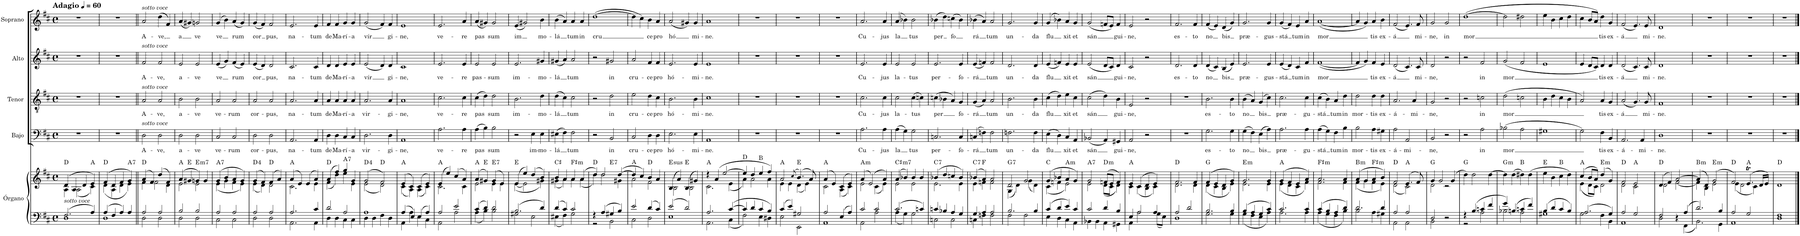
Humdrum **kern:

**kern	**kern	**harte	**kern	**text	**kern	**text	**kern	**text	**kern	**text
*part5	*part5	*part5	*part4	*part4	*part3	*part3	*part2	*part2	*part1	*part1
*staff6	*staff5	*	*staff4	*staff4	*staff3	*staff3	*staff2	*staff2	*staff1	*staff1
*I"Órgano	*	*	*I"Bajo	*	*I"Tenor	*	*I"Alto	*	*I"Soprano	*
*	*	*	*I'B.	*	*I'T.	*	*I'A.	*	*I'S.	*
*clefF4	*clefG2	*	*clefF4	*	*clefGv2	*	*clefG2	*	*clefG2	*
*k[f#c#]	*k[f#c#]	*	*k[f#c#]	*	*k[f#c#]	*	*k[f#c#]	*	*k[f#c#]	*
*M4/4	*M4/4	*	*M4/4	*	*M4/4	*	*M4/4	*	*M4/4	*
*met(c)	*met(c)	*	*met(c)	*	*met(c)	*	*met(c)	*	*met(c)	*
*MM60	*MM60	*	*MM60	*	*MM60	*	*MM60	*	*MM60	*
=1	=1	=1	=1	=1	=1	=1	=1	=1	=1	=1
*^	*^	*	*	*	*	*	*	*	*	*
!	!	!	!	!	!	!	!	!	!	!	!LO:TX:a:B:t=Adagio	!
!	!	!LO:TX:b:i:t=sotto voce	!	!	!	!	!	!	!	!	!	!
2.F#/	1D	(>4d/	4A\	D:maj	1r	.	1r	.	1r	.	1r	.
.	.	4A/	(2A\	.	.	.	.	.	.	.	.	.
.	.	4d/	.	.	.	.	.	.	.	.	.	.
4A/	.	4e/)	4c#\)	A:maj	.	.	.	.	.	.	.	.
=2	=2	=2	=2	=2	=2	=2	=2	=2	=2	=2	=2	=2
4A/	1D	(4f#/	(4d\	D:maj	1r	.	1r	.	1r	.	1r	.
4F#/	.	4d/	4A\	.	.	.	.	.	.	.	.	.
4A/	.	4f#/	4d\	.	.	.	.	.	.	.	.	.
!	!	!	!	!LO:H:kt=7	!	!	!	!	!	!	!	!
4A/	.	4g/)	4e\)	A:7	.	.	.	.	.	.	.	.
=3||	=3||	=3||	=3||	=3||	=3||	=3||	=3||	=3||	=3||	=3||	=3||	=3||
!	!	!	!	!	!	!	!	!	!	!	!LO:TX:a:i:t=sotto voce	!
!	!	!	!	!	!	!	!	!	!LO:TX:a:i:t=sotto voce	!	!	!
!	!	!	!	!	!	!	!LO:TX:a:i:t=sotto voce	!	!	!	!	!
!	!	!	!	!	!LO:TX:a:i:t=sotto voce	!	!	!	!	!	!	!
!	!	!	!	!	!	!LO:LY:b	!	!LO:LY:b	!	!LO:LY:b	!	!LO:LY:b
2A/	2D\	(4a/	4f#\	D:maj	2D\	A-	2A/	A-	2f#/	A-	2a/	A-
.	.	4f#/)	2f#\	.	.	.	.	.	.	.	.	.
!	!	!	!	!	!	!LO:LY:b	!	!LO:LY:b	!	!LO:LY:b	!	!LO:LY:b
2A/	2D\	(4dd/	.	.	2D\	-ve,	2A/	-ve,	2f#/	-ve,	(4dd\	-ve,
.	.	4f#/)	4d\	.	.	.	.	.	.	.	4f#/)	.
=4	=4	=4	=4	=4	=4	=4	=4	=4	=4	=4	=4	=4
!	!	!	!	!	!	!LO:LY:b	!	!LO:LY:b	!	!LO:LY:b	!	!LO:LY:b
2B/	2D\	(4a/	2e\	A:maj	2D\	a-	2B\	a-	2e/	a-	(4a/	a
.	.	4g#X/	.	E:maj	.	.	.	.	.	.	4g#X/)	.
!	!	!	!	!LO:H:kt=m7	!	!LO:LY:b	!	!LO:LY:b	!	!LO:LY:b	!	!LO:LY:b
2B/	2D\	4gn/)	2e\	E:min7	2D\	-ve	2B\	-ve	2e/	-ve	2gn/	ve
.	.	4g/	.	.	.	.	.	.	.	.	.	.
=5	=5	=5	=5	=5	=5	=5	=5	=5	=5	=5	=5	=5
!	!	!	!	!LO:H:kt=7	!	!LO:LY:b	!	!LO:LY:b	!	!LO:LY:b	!	!LO:LY:b
2A/	2C#\	(4g/	(4e\	A:7	2C#/	ve-	2A/	ve-	(4e/	ve	(4g/	ve
.	.	4b/	4g\	.	.	.	.	.	4g/)	.	4b\)	.
!	!	!	!	!	!	!LO:LY:b	!	!LO:LY:b	!	!LO:LY:b	!	!LO:LY:b
2A/	2C#\	4a/	4f#\	.	2C#/	-rum	2A/	-rum	(4f#/	rum	(4a/	rum
.	.	4g/)	4e\)	.	.	.	.	.	4e/)	.	4g/)	.
=6	=6	=6	=6	=6	=6	=6	=6	=6	=6	=6	=6	=6
!	!	!	!	!	!	!LO:LY:b	!	!LO:LY:b	!	!LO:LY:b	!	!LO:LY:b
2A/	2D\	(4g/	(4e\	D:maj(4)	2D\	cor-	2A/	cor-	(4e/	cor	(4g/	cor
.	.	4f#/)	4d\)	.	.	.	.	.	4d/)	.	4f#/)	.
!	!	!	!	!	!	!LO:LY:b	!	!LO:LY:b	!	!LO:LY:b	!	!LO:LY:b
2A/	2D\	(4f#/	2d\	D:maj	2D\	-pus,	2A/	-pus,	2d/	pus,	2f#/	pus,
.	.	4a/)	.	.	.	.	.	.	.	.	.	.
=7	=7	=7	=7	=7	=7	=7	=7	=7	=7	=7	=7	=7
!	!	!	!	!	!	!LO:LY:b	!	!LO:LY:b	!	!LO:LY:b	!	!LO:LY:b
2.A/	2.AA\	(4a/	2.c#\	A:maj	2.AA/	na-	2.A/	na-	2.c#/	na-	2.e/	na-
.	.	4e/)	.	.	.	.	.	.	.	.	.	.
.	.	(4e/	.	.	.	.	.	.	.	.	.	.
!	!	!	!	!	!	!LO:LY:b	!	!LO:LY:b	!	!LO:LY:b	!	!LO:LY:b
4c#/	4AA\	4a/)	4e\	.	4AA/	-tum	4A/	-tum	4c#/	-tum	4e/	-tum
=8	=8	=8	=8	=8	=8	=8	=8	=8	=8	=8	=8	=8
!	!	!	!	!	!	!LO:LY:b	!	!LO:LY:b	!	!LO:LY:b	!	!LO:LY:b
2d/	4D\	(4a/	(4f#\	D:maj	4D\	de	4A/	de	4d/	de	4f#/	de
!	!	!	!	!	!	!LO:LY:b	!	!LO:LY:b	!	!LO:LY:b	!	!LO:LY:b
.	4D\	4ff#/)	4dd\)	.	4D\	Ma-	4A/	Ma-	4d/	Ma-	4f#/	Ma-
!	!	!	!	!LO:H:kt=7	!	!LO:LY:b	!	!LO:LY:b	!	!LO:LY:b	!	!LO:LY:b
2A/	4C#\	4gg/	4ee\	A:7	4C#/	-rí-	4A/	-rí-	4e/	-rí-	4g/	-rí-
!	!	!	!	!	!	!LO:LY:b	!	!LO:LY:b	!	!LO:LY:b	!	!LO:LY:b
.	4C#\	4g/	4e\	.	4C#/	-a	4A/	-a	4e/	-a	4g/	-a
=9	=9	=9	=9	=9	=9	=9	=9	=9	=9	=9	=9	=9
!	!	!	!	!	!	!LO:LY:b	!	!LO:LY:b	!	!LO:LY:b	!	!LO:LY:b
1A	4D\	(2g/	(2e\	D:maj(4)	2.D\	vir-	2.A/	vir-	(2e/	vír	(2g/	vír
.	4D\	.	.	.	.	.	.	.	.	.	.	.
.	4F#\	2f#/)	2d\)	D:maj	.	.	.	.	4d/)	.	4f#/)	.
!	!	!	!	!	!	!LO:LY:b	!	!LO:LY:b	!	!LO:LY:b	!	!LO:LY:b
.	4D\	.	.	.	4D\	-gi-	4A/	-gi-	4d/	gi-	4f#/	gi-
=10	=10	=10	=10	=10	=10	=10	=10	=10	=10	=10	=10	=10
!	!	!	!	!	!	!LO:LY:b	!	!LO:LY:b	!	!LO:LY:b	!	!LO:LY:b
4A/	4AA\	(4e/	(4c#\	A:maj	1AA	-ne,	1A	-ne,	1c#	-ne,	1e	-ne,
4E/	4A\	4c#/)	4A\)	.	.	.	.	.	.	.	.	.
4E/	4E\	(4c#/	(4A\	.	.	.	.	.	.	.	.	.
4A/	4C#\	4e/)	4c#\)	.	.	.	.	.	.	.	.	.
=11	=11	=11	=11	=11	=11	=11	=11	=11	=11	=11	=11	=11
!	!	!	!	!	!	!LO:LY:b	!	!LO:LY:b	!	!LO:LY:b	!	!LO:LY:b
2A/	2AA\	(4e/	2.c#\	A:maj	2.A\	ve-	2.c#\	ve-	2.e/	ve-	2.e/	ve-
.	.	4ee/)	.	.	.	.	.	.	.	.	.	.
2e/	2A\	(4cc#/	.	.	.	.	.	.	.	.	.	.
!	!	!	!	!	!	!LO:LY:b	!	!LO:LY:b	!	!LO:LY:b	!	!LO:LY:b
.	.	4a/)	4c#\	.	4A\	-re	4c#\	-re	4e/	-re	4a/	-re
=12	=12	=12	=12	=12	=12	=12	=12	=12	=12	=12	=12	=12
!	!	!	!	!	!	!LO:LY:b	!	!LO:LY:b	!	!LO:LY:b	!	!LO:LY:b
4c#/	4A\	(4a/	2e\	A:maj	(4A\	pas	(4c#\	pas	2e/	pas-	(4a/	pas
4d/	4B\	4g#X/)	.	E:maj	4B\)	.	4d\)	.	.	.	4g#X/)	.
!	!	!	!	!LO:H:kt=7	!	!LO:LY:b	!	!LO:LY:b	!	!LO:LY:b	!	!LO:LY:b
2d/	2B\	(4g#/	4e\	E:7	2B\	sum	2d\	sum	2e/	-sum	2g#/	sum
.	.	4e/)	4e\	.	.	.	.	.	.	.	.	.
=13	=13	=13	=13	=13	=13	=13	=13	=13	=13	=13	=13	=13
!	!	!	!	!	!	!	!	!LO:LY:b	!	!LO:LY:b	!	!LO:LY:b
2.B/	2G#X\	(4e/	([4e\	E:maj	2r	.	2.B\	im-	2.e/	im-	(4e/	im
.	.	4ee/)	2e\]	.	.	.	.	.	.	.	2g#X/)	.
!	!	!	!	!	!	!LO:LY:b	!	!	!	!	!	!
.	2E\	(4dd/	.	.	4E\	im-	.	.	.	.	.	.
!	!	!	!	!	!	!LO:LY:b	!	!LO:LY:b	!	!LO:LY:b	!	!LO:LY:b
4d/	.	4b/)	4g#X\)	.	4E\	-mo-	4d\	-mo-	4g#X/	-mo-	4b\	mo-
=14	=14	=14	=14	=14	=14	=14	=14	=14	=14	=14	=14	=14
!	!	!	!	!	!	!LO:LY:b	!	!LO:LY:b	!	!LO:LY:b	!	!LO:LY:b
4d/	4E#X\	4b/	(4g#X\	C#:maj	(4E#X\	-lá	(4d\	-lá	(4g#X/	-lá	(4b\	-lá
4c#/	4F#\	4a/	4a\)	.	4F#\)	.	4c#\)	.	4a/)	.	4a/)	.
!	!	!	!	!LO:H:kt=m	!	!LO:LY:b	!	!LO:LY:b	!	!LO:LY:b	!	!LO:LY:b
2c#/	2G\	4a/	4a\	F#:min	2F#\	tum	2c#\	tum	2a/	tum	4a/	tum
!	!	!	!	!	!	!	!	!	!	!	!	!LO:LY:b
.	.	(4a/	(4a\	.	.	.	.	.	.	.	4a/	in
=15	=15	=15	=15	=15	=15	=15	=15	=15	=15	=15	=15	=15
!	!	!	!	!	!	!	!	!	!	!	!	!LO:LY:b
*	*	*	*^	*	*	*	*	*	*	*	*	*
4r	2r	4dd/)	4dd\)	2ryy	D:maj	2r	.	2r	.	2r	.	([1dd	cru
4A/	.	2dd/	2dd\	.	.	.	.	.	.	.	.	.	.
!	!	!	!	!	!LO:H:kt=7	!	!LO:LY:b	!	!LO:LY:b	!	!LO:LY:b	!	!
4G#X/	2BB\	.	.	2ryy	E:7	2BB/	in	2d\	in	2g#X/	in	.	.
4B/	.	([4dd/	4g#X\	.	.	.	.	.	.	.	.	.	.
=16	=16	=16	=16	=16	=16	=16	=16	=16	=16	=16	=16	=16	=16
!	!	!	!	!	!	!	!LO:LY:b	!	!LO:LY:b	!	!LO:LY:b	!	!
*	*	*	*v	*v	*	*	*	*	*	*	*	*	*
2e/	2C#\	4dd/]	2a\	A:maj	2C#/	cru-	2e\	cru-	2a/	cru-	4dd\]	.
.	.	4cc#/)	.	.	.	.	.	.	.	.	4cc#\)	.
!	!	!	!	!	!	!LO:LY:b	!	!LO:LY:b	!	!LO:LY:b	!	!LO:LY:b
4d/	2D\	4b/	2f#\	D:maj	4D\	-ce	4d\	-ce	4f#/	-ce	4b\	ce
!	!	!	!	!	!	!LO:LY:b	!	!LO:LY:b	!	!LO:LY:b	!	!LO:LY:b
4c#/	.	4a/	.	.	4D\	pro	4c#\	pro	4f#/	pro	4a/	pro
=17	=17	=17	=17	=17	=17	=17	=17	=17	=17	=17	=17	=17
!	!	!	!	!LO:H:kt=sus	!	!LO:LY:b	!	!LO:LY:b	!	!LO:LY:b	!	!LO:LY:b
2e/	1E	(4B/	2B\	E:sus4	2.E\	hó-	2.B\	hó-	2.e/	hó-	(2a/	hó
.	.	4a/)	.	.	.	.	.	.	.	.	.	.
2d/	.	(4B/	2B\	E:maj	.	.	.	.	.	.	4g#X/)	.
!	!	!	!	!	!	!LO:LY:b	!	!LO:LY:b	!	!LO:LY:b	!	!LO:LY:b
.	.	4g#X/)	.	.	4E\	-mi-	4B\	-mi-	4e/	-mi-	4g#/	mi-
=18	=18	=18	=18	=18	=18	=18	=18	=18	=18	=18	=18	=18
!	!	!	!	!	!	!LO:LY:b	!	!LO:LY:b	!	!LO:LY:b	!	!LO:LY:b
2.A/	2.AA\	4r	2.c#\	A:maj	1AA	-ne.	1c#	-ne.	1e	-ne.	1a	-ne.
.	.	(4a/	.	.	.	.	.	.	.	.	.	.
.	.	[2ee/	.	.	.	.	.	.	.	.	.	.
[4c#/	4C#\	.	(4e\	.	.	.	.	.	.	.	.	.
=19	=19	=19	=19	=19	=19	=19	=19	=19	=19	=19	=19	=19
4c#/]	2F#\	4ee/]	4a\)	D:maj	1r	.	1r	.	1r	.	1r	.
4d/	.	4dd/	2a\	.	.	.	.	.	.	.	.	.
4c#/	4E\	4ee/	.	B:maj	.	.	.	.	.	.	.	.
4B/	4D#X\	4ff#/)	4a\	.	.	.	.	.	.	.	.	.
=20	=20	=20	=20	=20	=20	=20	=20	=20	=20	=20	=20	=20
4c#/	2E\	2a/	4e\	A:maj	1r	.	1r	.	1r	.	1r	.
4e/	.	.	4e\	.	.	.	.	.	.	.	.	.
.	.	(8qcc#/	.	.	.	.	.	.	.	.	.	.
2G#X/	2EE\	(4.b/)	(4d\	E:maj	.	.	.	.	.	.	.	.
.	.	.	4e\)	.	.	.	.	.	.	.	.	.
.	.	8a/)	.	.	.	.	.	.	.	.	.	.
=21	=21	=21	=21	=21	=21	=21	=21	=21	=21	=21	=21	=21
2A/	1AA	(4a/	2c#\	A:maj	1r	.	1r	.	1r	.	1r	.
.	.	4e/)	.	.	.	.	.	.	.	.	.	.
4E/	.	(4c#/	(4A\	.	.	.	.	.	.	.	.	.
4A/	.	4e/)	4c#\)	.	.	.	.	.	.	.	.	.
=22	=22	=22	=22	=22	=22	=22	=22	=22	=22	=22	=22	=22
!	!	!	!	!LO:H:kt=m	!	!LO:LY:b	!	!LO:LY:b	!	!LO:LY:b	!	!LO:LY:b
2c#/	2AA\	(4a/	2e\	A:min	2.A\	Cu-	2.c#\	Cu-	2.e/	Cu-	2.a/	Cu-
.	.	(2e/)	.	.	.	.	.	.	.	.	.	.
2c#/	2A\	.	(4c#\	.	.	.	.	.	.	.	.	.
!	!	!	!	!	!	!LO:LY:b	!	!LO:LY:b	!	!LO:LY:b	!	!LO:LY:b
.	.	4a/)	4e\)	.	4A\	-jus	4c#\	-jus	4e/	-jus	4a/	-jus
=23	=23	=23	=23	=23	=23	=23	=23	=23	=23	=23	=23	=23
!	!	!	!	!LO:H:kt=m7	!	!LO:LY:b	!	!LO:LY:b	!	!LO:LY:b	!	!LO:LY:b
2.c#/	4A\	(4a/	2e\	C#:min7	(4A\	la	2c#\	la-	2e/	la-	(4a/	la
.	4G\	4b-X/)	.	.	4G\)	.	.	.	.	.	4b-X\)	.
!	!	!	!	!	!	!LO:LY:b	!	!LO:LY:b	!	!LO:LY:b	!	!LO:LY:b
.	2G\	4b-/	2e\	.	2G\	tus	(4c#\	-tus	2e/	-tus	2b-\	tus
4cn/	.	4b-/	.	.	.	.	4cn\)	.	.	.	.	.
=24	=24	=24	=24	=24	=24	=24	=24	=24	=24	=24	=24	=24
!	!	!	!	!LO:H:kt=7	!	!LO:LY:b	!	!LO:LY:b	!	!LO:LY:b	!	!LO:LY:b
4cn/	2Cn\	(4b-X/	2.e\	C:7	2.Cn/	per-	(4cn\	per	2.e/	per-	(4b-X\	per
4B-X/	.	4dd/	.	.	.	.	4B-X\	.	.	.	4dd\)	.
!	!	!	!	!	!	!	!	!	!	!	!	!LO:LY:b
4A/	2C\	4ccn/	.	.	.	.	4A/)	.	.	.	(4ccn\	fo
!	!	!	!	!	!	!LO:LY:b	!	!LO:LY:b	!	!LO:LY:b	!	!
4G/	.	4b-/)	4e\	.	4C/	-fo-	4G/	fo-	4e/	-fo-	4b-\)	.
=25	=25	=25	=25	=25	=25	=25	=25	=25	=25	=25	=25	=25
!	!	!	!	!LO:H:kt=7	!	!LO:LY:b	!	!LO:LY:b	!	!LO:LY:b	!	!LO:LY:b
4G/	4Cn\	(4b-X/	4e\	C:7	(4Cn/	-rá	(4G/	-rá	(4e/	-rá	(4b-X\	rá
4A/	4Fn\	4a/)	4fn\	F:maj	4Fn\)	.	4A/)	.	4fn/)	.	4a/)	.
!	!	!	!	!	!	!LO:LY:b	!	!LO:LY:b	!	!LO:LY:b	!	!LO:LY:b
2A/	2F\	2a/	2f\	.	2F\	tum	2A/	tum	2f/	tum	2a/	tum
=26	=26	=26	=26	=26	=26	=26	=26	=26	=26	=26	=26	=26
!	!	!	!	!LO:H:kt=7	!	!LO:LY:b	!	!LO:LY:b	!	!LO:LY:b	!	!LO:LY:b
2.B/	2F#\	2d/	(4G\	G:7	2.Fn\	un-	2.B\	un-	2.d/	un-	2.g/	un-
.	.	.	4d\)	.	.	.	.	.	.	.	.	.
.	2F#\	2g/	(4g\	.	.	.	.	.	.	.	.	.
!	!	!	!	!	!	!LO:LY:b	!	!LO:LY:b	!	!LO:LY:b	!	!LO:LY:b
4B/	.	.	4d\)	.	4F\	-da	4B\	-da	4d/	-da	4g/	-da
=27	=27	=27	=27	=27	=27	=27	=27	=27	=27	=27	=27	=27
!	!	!	!	!	!	!LO:LY:b	!	!LO:LY:b	!	!LO:LY:b	!	!LO:LY:b
4c#/	4E\	(4g/	(4c#\	C:maj	(4E\	flu	(4c#\	flu	(4e/	flu	(4g/	flu
4d/	4D\	4b-X/	4fn\	.	4D\)	.	4d\)	.	4fn/)	.	4b-X\)	.
!	!	!	!	!LO:H:kt=m	!	!LO:LY:b	!	!LO:LY:b	!	!LO:LY:b	!	!LO:LY:b
4e/	4C#\	4a/	2e\)	A:min	4C#/	xit	4e\	xit	4e/	xit	4a/	xit
!	!	!	!	!	!	!LO:LY:b	!	!LO:LY:b	!	!LO:LY:b	!	!LO:LY:b
4c#/	4AA\	4g/)	.	.	4AA/	et	4c#\	et	4e/	et	4g/	et
=28	=28	=28	=28	=28	=28	=28	=28	=28	=28	=28	=28	=28
!	!	!	!	!LO:H:kt=7	!	!LO:LY:b	!	!LO:LY:b	!	!LO:LY:b	!	!LO:LY:b
2c#/	4BB-X\	2g/	2e\	A:7	(2BB-X/	sán	(2c#\	sán	(2e/	sán	(2g/	sán
.	4BB-\	.	.	.	.	.	.	.	.	.	.	.
!	!	!	!	!LO:H:kt=m	!	!	!	!	!	!	!	!
4d/	4AA\	(8fn/L	(8d\L	D:min	4AA/)	.	4d\)	.	8d/L	.	8fn/L	.
.	.	8e/J	8c#\J	.	.	.	.	.	8c#/J)	.	8e/J)	.
!	!	!	!	!	!	!LO:LY:b	!	!LO:LY:b	!	!LO:LY:b	!	!LO:LY:b
4B/	4GG#X\	4f/)	4d\)	.	4GG#X/	gui-	4B\	gui-	4d/	gui-	4f/	gui-
=29	=29	=29	=29	=29	=29	=29	=29	=29	=29	=29	=29	=29
!	!	!	!	!	!	!LO:LY:b	!	!LO:LY:b	!	!LO:LY:b	!	!LO:LY:b
4E/	4AA\	4e/	4c#\	A:maj	2AA/	-ne,	2E/	-ne,	2c#/	-ne,	2e/	-ne,
2A/	2A\	(4c#/	(4c#\	.	.	.	.	.	.	.	.	.
.	.	4d/	4B\	.	2r	.	2r	.	2r	.	2r	.
4A/	8G\L	4e/)	4c#\)	.	.	.	.	.	.	.	.	.
.	8E\J	.	.	.	.	.	.	.	.	.	.	.
=30	=30	=30	=30	=30	=30	=30	=30	=30	=30	=30	=30	=30
!	!	!	!	!	!	!	!	!	!	!LO:LY:b	!	!LO:LY:b
2A/	1D	2.f#/	2.d\	D:maj	1r	.	1r	.	2.d/	es-	2.f#/	es-
2d/	.	.	.	.	.	.	.	.	.	.	.	.
!	!	!	!	!	!	!	!	!	!	!LO:LY:b	!	!LO:LY:b
.	.	4f#/	4d\	.	.	.	.	.	4d/	-to	4f#/	-to
=31	=31	=31	=31	=31	=31	=31	=31	=31	=31	=31	=31	=31
!	!	!	!	!	!	!LO:LY:b	!	!LO:LY:b	!	!LO:LY:b	!	!LO:LY:b
2.B/	2.G\	(4f#/	(4d\	G:maj	2.G\	es-	2.B\	es-	(4d/	no	(4f#/	no
.	.	4e/	4c#\	.	.	.	.	.	4c#/)	.	4e/)	.
!	!	!	!	!	!	!	!	!	!	!LO:LY:b	!	!LO:LY:b
.	.	4d/	4B\	.	.	.	.	.	(4B/	bis	(4d/	bis
!	!	!	!	!	!	!LO:LY:b	!	!LO:LY:b	!	!	!	!
4B/	4G\	4g/)	4e\)	.	4G\	-to	4B\	-to	4e/)	.	4g/)	.
=32	=32	=32	=32	=32	=32	=32	=32	=32	=32	=32	=32	=32
!	!	!	!	!LO:H:kt=m	!	!LO:LY:b	!	!LO:LY:b	!	!LO:LY:b	!	!LO:LY:b
4B/	4G\	2.g/	2.e\	E:min	(4G\	no	(4B\	no	2.e/	præ-	2.g/	præ-
4A/	4F#\	.	.	.	4F#\)	.	4A/)	.	.	.	.	.
!	!	!	!	!	!	!LO:LY:b	!	!LO:LY:b	!	!	!	!
4G/	4E\	.	.	.	(4E\	bis	(4G/	bis	.	.	.	.
!	!	!	!	!	!	!	!	!	!	!LO:LY:b	!	!LO:LY:b
4c#/	4A\	4g/	4e\	.	4A\)	.	4c#\)	.	4e/	-gus-	4g/	-gus-
=33	=33	=33	=33	=33	=33	=33	=33	=33	=33	=33	=33	=33
!	!	!	!	!	!	!LO:LY:b	!	!LO:LY:b	!	!LO:LY:b	!	!LO:LY:b
2.c#/	2.A\	(4g/	(4e\	A:maj	2.A\	præ-	2.c#\	præ-	(4e/	-stá	(4g/	-stá
.	.	4f#/	4d\	.	.	.	.	.	4d/)	.	4f#/)	.
!	!	!	!	!	!	!	!	!	!	!LO:LY:b	!	!LO:LY:b
.	.	4e/	4c#\	.	.	.	.	.	4c#/	tum	4e/	tum
!	!	!	!	!	!	!LO:LY:b	!	!LO:LY:b	!	!LO:LY:b	!	!LO:LY:b
4c#/	4A\	4a/)	4f#\)	.	4A\	-gu-	4c#\	-gu-	4f#/	in	4a/	in
=34	=34	=34	=34	=34	=34	=34	=34	=34	=34	=34	=34	=34
!	!	!	!	!LO:H:kt=m	!	!LO:LY:b	!	!LO:LY:b	!	!LO:LY:b	!	!LO:LY:b
4c#/	4A\	2.a/	2.f#\	F#:min	(4A\	-stá	(4c#\	-stá	([1f#	mor	([1a	mor
4B/	4G\	.	.	.	4G\)	.	4B\)	.	.	.	.	.
!	!	!	!	!	!	!LO:LY:b	!	!LO:LY:b	!	!	!	!
4A/	4F#\	.	.	.	4F#\	tum	4A/	tum	.	.	.	.
!	!	!	!	!	!	!LO:LY:b	!	!LO:LY:b	!	!	!	!
4d/	4B\	4a/	4f#\	.	4B\	in	4d\	in	.	.	.	.
=35	=35	=35	=35	=35	=35	=35	=35	=35	=35	=35	=35	=35
!	!	!	!	!LO:H:kt=m	!	!LO:LY:b	!	!LO:LY:b	!	!	!	!
2.d/	2B\	(4a/	(4f#\	B:min	2B\	mor-	2d\	mor-	4f#/]	.	4a/]	.
.	.	4g/	4g\	.	.	.	.	.	4g/)	.	4g/)	.
!	!	!	!	!LO:H:kt=m	!	!LO:LY:b	!	!LO:LY:b	!	!LO:LY:b	!	!LO:LY:b
.	4A\	4a/	4f#\	F#:min	4A\	-tis	4d\	-tis	4f#/	tis	4a/	tis
!	!	!	!	!	!	!LO:LY:b	!	!LO:LY:b	!	!LO:LY:b	!	!LO:LY:b
4d/	4G#X\	4b/)	4e\)	.	4G#X\	ex-	4d\	ex-	4e/	ex-	4b\	ex-
=36	=36	=36	=36	=36	=36	=36	=36	=36	=36	=36	=36	=36
!	!	!	!	!	!	!LO:LY:b	!	!LO:LY:b	!	!LO:LY:b	!	!LO:LY:b
2A/	2AA\	2f#/	(2d\	D:maj	2A\	-á-	2.A/	-á-	(2d/	-á	(2f#/	-á
!	!	!	!	!	!	!LO:LY:b	!	!	!	!	!	!
2A/	2AA\	(4.e/	2c#\)	A:maj	2AA/	-mi-	.	.	4.c#/)	.	4.e/)	.
!	!	!	!	!	!	!	!	!LO:LY:b	!	!	!	!
.	.	.	.	.	.	.	4A/	-mi-	.	.	.	.
!	!	!	!	!	!	!	!	!	!	!LO:LY:b	!	!LO:LY:b
.	.	8f#/)	.	.	.	.	.	.	8c#/	mi-	8f#/	mi-
=37	=37	=37	=37	=37	=37	=37	=37	=37	=37	=37	=37	=37
!	!	!	!	!	!	!LO:LY:b	!	!LO:LY:b	!	!LO:LY:b	!	!LO:LY:b
2D/	2BB\	4g/	2d\	G:maj	2BB/	-ne,	2G/	-ne,	2d/	-ne,	2g/	-ne,
.	.	2g/	.	.	.	.	.	.	.	.	.	.
!	!	!	!	!	!	!	!	!	!	!	!	!LO:LY:b
2r	2ryy	.	2r	.	2r	.	2r	.	2r	.	2g/	in
.	.	(4g/	.	.	.	.	.	.	.	.	.	.
*	*	*v	*v	*	*	*	*	*	*	*	*	*
=38	=38	=38	=38	=38	=38	=38	=38	=38	=38	=38	=38
!	!	!	!	!	!	!	!	!	!	!	!LO:LY:b
4r	2r	4dd\)	G:maj	2r	.	2r	.	2r	.	([1dd	mor
4B/	.	2dd\	.	.	.	.	.	.	.	.	.
!	!	!	!	!	!LO:LY:b	!	!LO:LY:b	!	!LO:LY:b	!	!
4cn/	2A\	.	.	2A\	in	2cn\	in	2f#/	in	.	.
4f#/	.	[4dd\	.	.	.	.	.	.	.	.	.
=39	=39	=39	=39	=39	=39	=39	=39	=39	=39	=39	=39
!	!	!	!LO:H:kt=m	!	!LO:LY:b	!	!LO:LY:b	!	!LO:LY:b	!	!
4g/	2B-X\	4dd\]	G:min	(2B-X\	mor	(2d\	mor	(2g/	mor	2dd\]	.
4Bn/	.	(4dd\	.	.	.	.	.	.	.	.	.
4cn/	2A\	4dd#X\)	B:maj	2A\	.	2cn\	.	2f#/	.	2dd#X\	.
4f#/	.	(4dd#\	.	.	.	.	.	.	.	.	.
=40	=40	=40	=40	=40	=40	=40	=40	=40	=40	=40	=40
4B/	1G#X	4ee\	E:maj	1G#X	.	4B\	.	1e	.	4ee\	.
4d/	.	4b\	.	.	.	4d\	.	.	.	4b\	.
4c#/	.	4cc#\	B:maj	.	.	4c#\	.	.	.	4cc#\	.
4B/	.	4dd\)	.	.	.	4B\	.	.	.	4dd\	.
=41	=41	=41	=41	=41	=41	=41	=41	=41	=41	=41	=41
*	*	*^	*	*	*	*	*	*	*	*	*
2.A/	2G\	(4cc#/	(4e\	A:maj	2G\)	.	2A/)	.	4e/	.	4cc#\	.
.	.	8b/L	8d\L	.	.	.	.	.	8d/L	.	8b/L	.
.	.	8a/J)	8c#\J)	.	.	.	.	.	8c#/J)	.	8a/J)	.
!	!	!	!	!LO:H:kt=m	!	!LO:LY:b	!	!LO:LY:b	!	!LO:LY:b	!	!LO:LY:b
.	4F#\	(4dd/	2d\	E:min	4F#\	tis	4A/	tis	4d/	tis	4dd\	tis
!	!	!	!	!	!	!LO:LY:b	!	!LO:LY:b	!	!LO:LY:b	!	!LO:LY:b
4G/	4BB\	4g/)	.	.	4BB/	ex-	4G/	ex-	4d/	ex-	4g/	ex-
=42	=42	=42	=42	=42	=42	=42	=42	=42	=42	=42	=42	=42
!	!	!	!	!	!	!LO:LY:b	!	!LO:LY:b	!	!LO:LY:b	!	!LO:LY:b
2A/	1AA	2f#/	2d\	D:maj	2.AA/	-á-	(2A/	-á	(2d/	-á	(2f#/	-á
2G/	.	2e/	2c#\	A:maj	.	.	4.G/)	.	4.c#/)	.	4.e/)	.
!	!	!	!	!	!	!LO:LY:b	!	!	!	!	!	!
.	.	.	.	.	4AA/	-mi-	.	.	.	.	.	.
!	!	!	!	!	!	!	!	!LO:LY:b	!	!LO:LY:b	!	!LO:LY:b
.	.	.	.	.	.	.	8G/	mi-	8c#/	mi-	8e/	mi-
=43	=43	=43	=43	=43	=43	=43	=43	=43	=43	=43	=43	=43
!	!	!	!	!	!	!LO:LY:b	!	!LO:LY:b	!	!LO:LY:b	!	!LO:LY:b
2F#/	2D\	(4d/	2d\	D:maj	1D	-ne.	1F#	-ne.	1d	-ne.	1d	-ne.
.	.	4f#/)	.	.	.	.	.	.	.	.	.	.
4r	4ryy	[2a/	[2f#\	.	.	.	.	.	.	.	.	.
4A/	4FF#\	.	.	.	.	.	.	.	.	.	.	.
=44	=44	=44	=44	=44	=44	=44	=44	=44	=44	=44	=44	=44
!	!	!	!	!LO:H:kt=m	!	!	!	!	!	!	!	!
2.d/	2.BB\	(4a/]	4f#\]	B:min	1r	.	1r	.	1r	.	1r	.
.	.	4d/)	4B\	.	.	.	.	.	.	.	.	.
!	!	!	!	!LO:H:kt=m	!	!	!	!	!	!	!	!
.	.	(2g/	2e\	E:min	.	.	.	.	.	.	.	.
4B/	4GG\	.	.	.	.	.	.	.	.	.	.	.
=45	=45	=45	=45	=45	=45	=45	=45	=45	=45	=45	=45	=45
2A/	1AA	2f#/)	(4e\	D:maj	1r	.	1r	.	1r	.	1r	.
.	.	.	2d\	.	.	.	.	.	.	.	.	.
2G/	.	(4.eT/	.	A:maj	.	.	.	.	.	.	.	.
.	.	.	4c#\)	.	.	.	.	.	.	.	.	.
.	.	16d/LL	.	.	.	.	.	.	.	.	.	.
.	.	16e/JJ)	.	.	.	.	.	.	.	.	.	.
*	*	*v	*v	*	*	*	*	*	*	*	*	*
=46	=46	=46	=46	=46	=46	=46	=46	=46	=46	=46	=46
1F#	1D	1d	D:maj	1r	.	1r	.	1r	.	1r	.
*v	*v	*	*	*	*	*	*	*	*	*	*
==	==	==	==	==	==	==	==	==	==	==
*-	*-	*-	*-	*-	*-	*-	*-	*-	*-	*-
